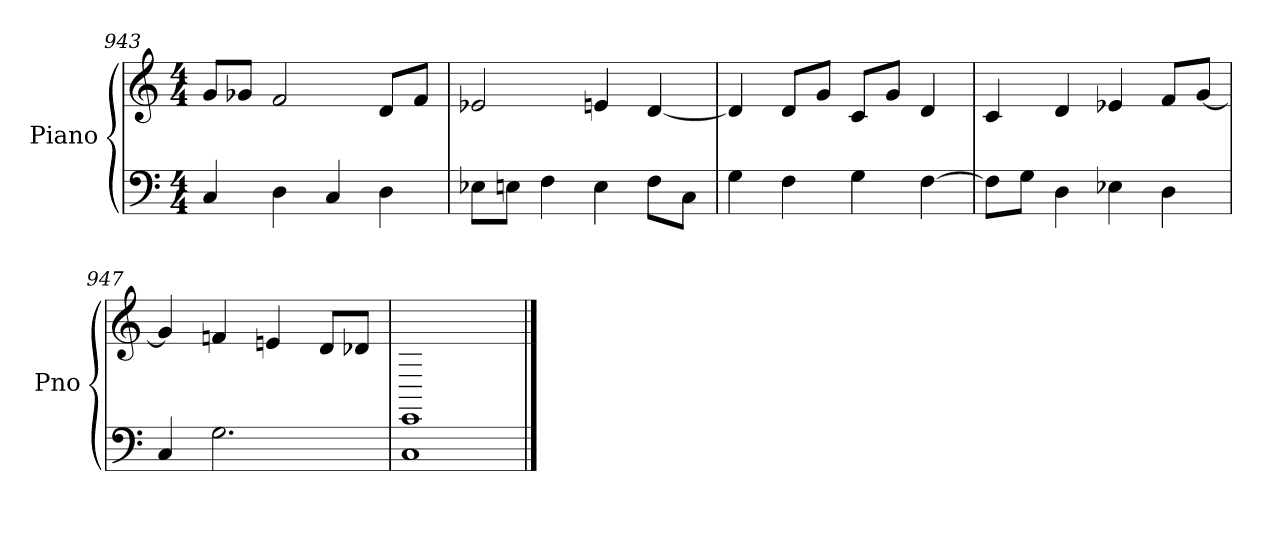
**kern	**kern
*part1	*part1
*staff2	*staff1
*I"Piano	*
*I'Pno	*
!!LO:LB:g=z
*clefF4	*clefG2
*k[]	*k[]
*M4/4	*M4/4
=943	=943
4C/	8g/L
.	8g-X/J
4D\	2f/
4C/	.
4D\	8d/L
.	8f/J
=944	=944
8E-X\L	2e-X/
8En\J	.
4F\	.
4E\	4en/
8F\L	[4d/
8C\J	.
=945	=945
4G\	4d/]
4F\	8d/L
.	8g/J
4G\	8c/L
.	8g/J
[4F\	4d/
=946	=946
8F\L]	4c/
8G\J	.
4D\	4d/
4E-X\	4e-X/
4D\	8f/L
.	[8g/J
=947	=947
4C/	4g/]
2.G\	4fn/
.	4en/
.	8d/L
.	8d-X/J
=948	=948
1C	1EE
==	==
*-	*-
